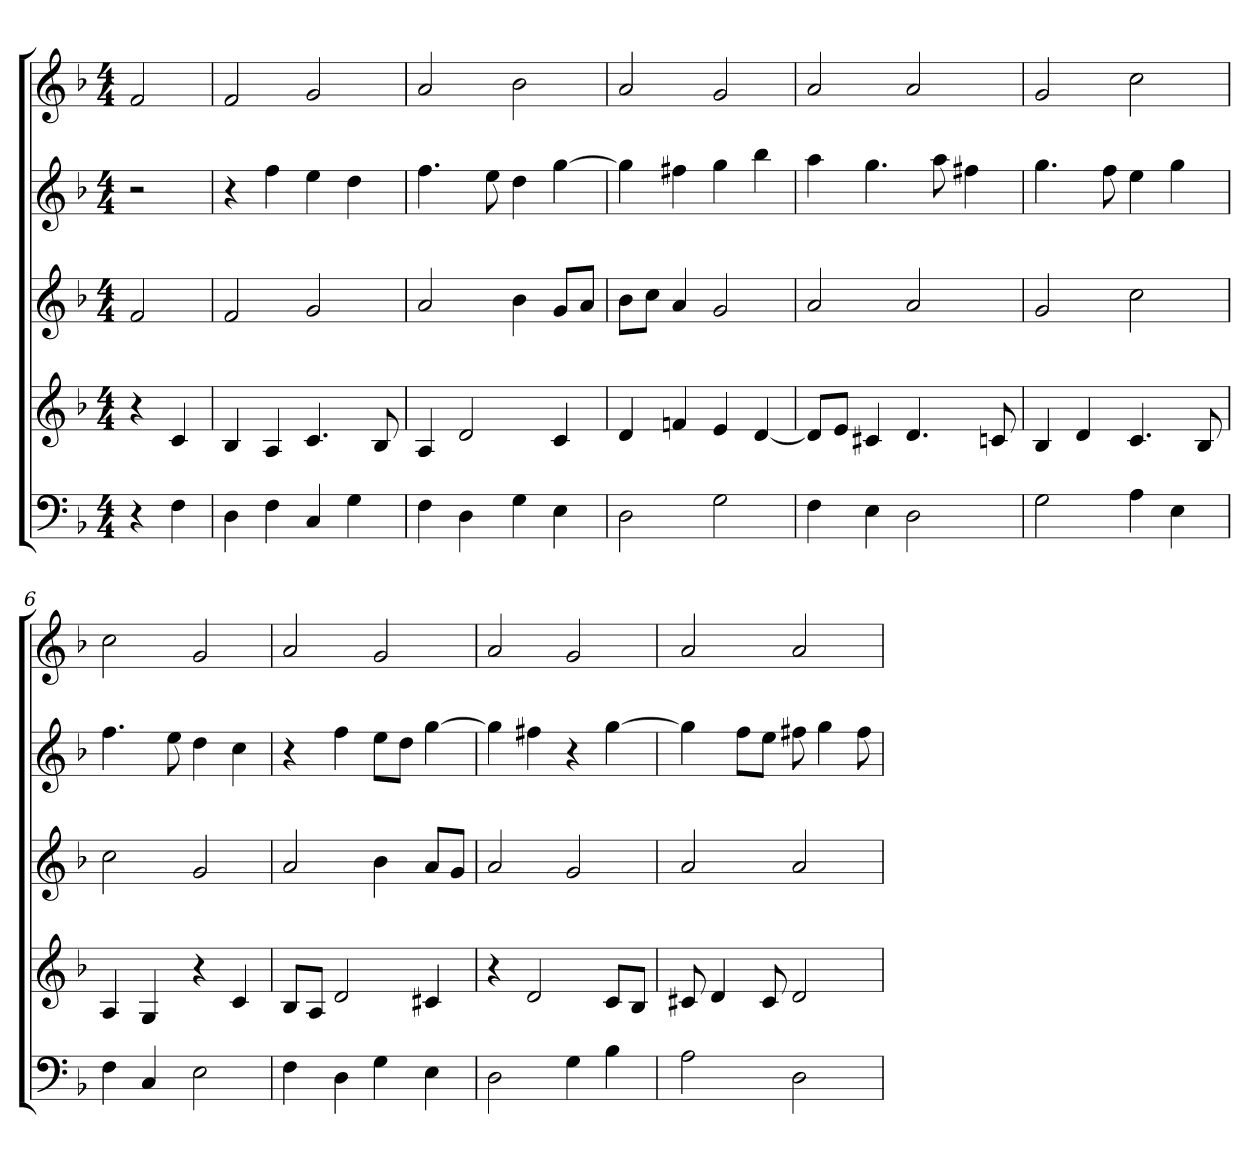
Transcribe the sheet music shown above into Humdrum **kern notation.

**kern	**kern	**kern	**kern	**kern
*part5	*part4	*part3	*part2	*part1
*staff5	*staff4	*staff3	*staff2	*staff1
*k[b-]	*k[b-]	*k[b-]	*k[b-]	*k[b-]
*M4/4	*M4/4	*M4/4	*M4/4	*M4/4
=	=	=	=	=
4r	4r	2f	2r	2f
4F	4c	.	.	.
=1	=1	=1	=1	=1
4D	4B-	2f	4r	2f
4F	4A	.	4ff	.
4C	4.c	2g	4ee	2g
4G	.	.	4dd	.
.	8B-	.	.	.
=2	=2	=2	=2	=2
4F	4A	2a	4.ff	2a
4D	2d	.	.	.
.	.	.	8ee	.
4G	.	4b-	4dd	2b-
4E	4c	8gL	[4gg	.
.	.	8aJ	.	.
=3	=3	=3	=3	=3
2D	4d	8b-L	4gg]	2a
.	.	8ccJ	.	.
.	4fn	4a	4ff#X	.
2G	4e	2g	4gg	2g
.	[4d	.	4bb-	.
=4	=4	=4	=4	=4
4F	8dL]	2a	4aa	2a
.	8eJ	.	.	.
4E	4c#X	.	4.gg	.
2D	4.d	2a	.	2a
.	.	.	8aa	.
.	.	.	4ff#X	.
.	8cn	.	.	.
=5	=5	=5	=5	=5
2G	4B-	2g	4.gg	2g
.	4d	.	.	.
.	.	.	8ff	.
4A	4.c	2cc	4ee	2cc
4E	.	.	4gg	.
.	8B-	.	.	.
=6	=6	=6	=6	=6
4F	4A	2cc	4.ff	2cc
4C	4G	.	.	.
.	.	.	8ee	.
2E	4r	2g	4dd	2g
.	4c	.	4cc	.
=7	=7	=7	=7	=7
4F	8B-L	2a	4r	2a
.	8AJ	.	.	.
4D	2d	.	4ff	.
4G	.	4b-	8eeL	2g
.	.	.	8ddJ	.
4E	4c#X	8aL	[4gg	.
.	.	8gJ	.	.
=8	=8	=8	=8	=8
2D	4r	2a	4gg]	2a
.	2d	.	4ff#X	.
4G	.	2g	4r	2g
4B-	8cL	.	[4gg	.
.	8B-J	.	.	.
=9	=9	=9	=9	=9
2A	8c#X	2a	4gg]	2a
.	4d	.	.	.
.	.	.	8ffL	.
.	8c#	.	8eeJ	.
2D	2d	2a	8ff#X	2a
.	.	.	4gg	.
.	.	.	8ff#	.
=	=	=	=	=
*-	*-	*-	*-	*-
